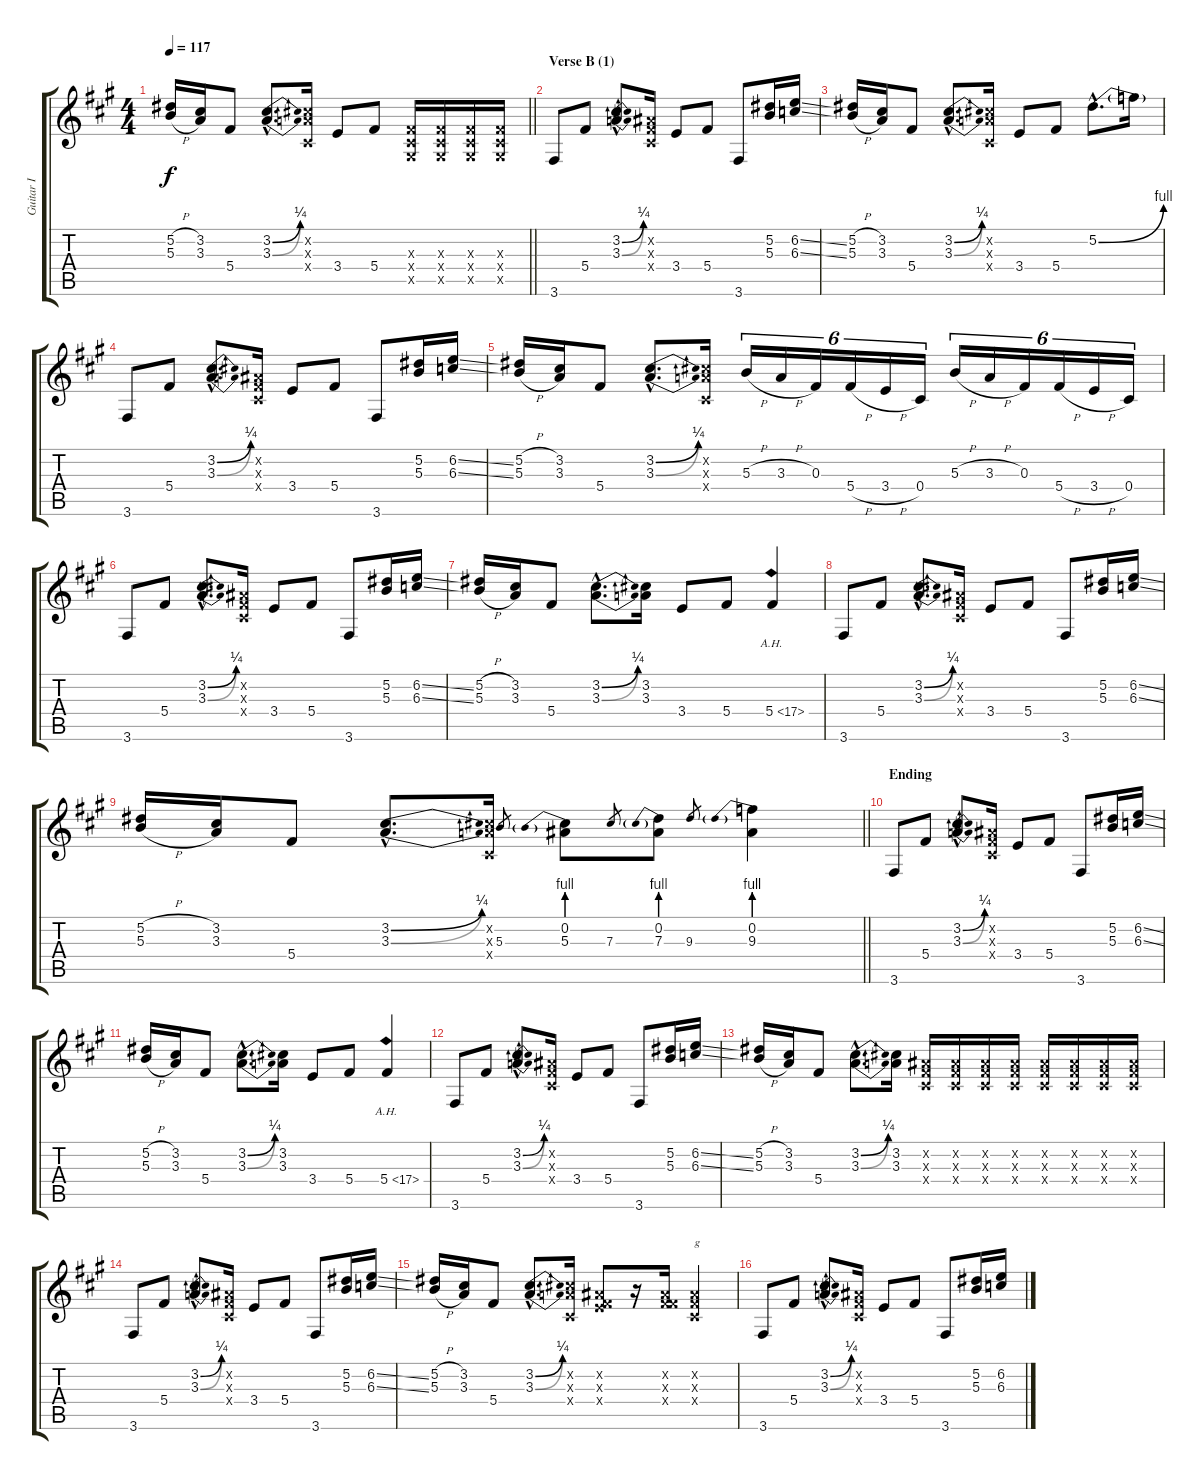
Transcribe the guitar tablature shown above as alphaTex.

\track ("Guitar I" "Guitar I") {instrument distortionguitar}
\staff {score tabs}
\tuning (Eb4 Bb3 Gb3 Db3 Ab2 Eb2) {hide}
\ts (4 4)
\tempo 117
\clef g2
\barLineRight lightlight
\ks f#minor
(5.2{h} 5.3{h}).16{dy f} (3.2 3.3).16 5.4.8 (3.2{be (bend 0 0 60 1) hac} 3.3{be (bend 0 0 60 1) hac}).8{d} (3.2{x} 3.3{x} 0.4{x}).16 3.4.8 5.4.8 (0.3{x} 0.4{x} 0.5{x}).16 (0.3{x} 0.4{x} 0.5{x}).16 (0.3{x} 0.4{x} 0.5{x}).16 (0.3{x} 0.4{x} 0.5{x}).16 |
\section ("" "Verse B (1)")
3.6.8 5.4.8 (3.2{be (bend 0 0 60 1) hac} 3.3{be (bend 0 0 60 1) hac}).8{d} (0.2{x} 0.3{x} 0.4{x}).16 3.4.8 5.4.8 3.6.8 (5.2 5.3).16 (6.2{ss} 6.3{ss}).16 |
(5.2{h} 5.3{h}).16 (3.2 3.3).16 5.4.8 (3.2{be (bend 0 0 60 1) hac} 3.3{be (bend 0 0 60 1) hac}).8{d} (3.2{x} 3.3{x} 0.4{x}).16 3.4.8 5.4.8 5.2{be (bend 0 0 60 4) hac}.8{d} 5.2{t}.16 |
3.6.8 5.4.8 (3.2{be (bend 0 0 60 1) hac} 3.3{be (bend 0 0 60 1) hac}).8{d} (0.2{x} 0.3{x} 0.4{x}).16 3.4.8 5.4.8 3.6.8 (5.2 5.3).16 (6.2{ss} 6.3{ss}).16 |
(5.2{h} 5.3{h}).16 (3.2 3.3).16 5.4.8 (3.2{be (bend 0 0 60 1) hac} 3.3{be (bend 0 0 60 1) hac}).8{d} (3.2{x} 3.3{x} 0.4{x}).16 5.3{h}.16{tu (6 4)} 3.3{h}.16{tu (6 4)} 0.3.16{tu (6 4)} 5.4{h}.16{tu (6 4)} 3.4{h}.16{tu (6 4)} 0.4.16{tu (6 4)} 5.3{h}.16{tu (6 4)} 3.3{h}.16{tu (6 4)} 0.3.16{tu (6 4)} 5.4{h}.16{tu (6 4)} 3.4{h}.16{tu (6 4)} 0.4.16{tu (6 4)} |
3.6.8 5.4.8 (3.2{be (bend 0 0 60 1) hac} 3.3{be (bend 0 0 60 1) hac}).8{d} (0.2{x} 0.3{x} 0.4{x}).16 3.4.8 5.4.8 3.6.8 (5.2 5.3).16 (6.2{ss} 6.3{ss}).16 |
(5.2{h} 5.3{h}).16 (3.2 3.3).16 5.4.8 (3.2{be (bend 0 0 60 1) hac} 3.3{be (bend 0 0 60 1) hac}).8{d} (3.2 3.3).16 3.4.8 5.4.8 5.4{ah 12}.4 |
3.6.8 5.4.8 (3.2{be (bend 0 0 60 1) hac} 3.3{be (bend 0 0 60 1) hac}).8{d} (0.2{x} 0.3{x} 0.4{x}).16 3.4.8 5.4.8 3.6.8 (5.2 5.3).16 (6.2{ss} 6.3{ss}).16 |
\barLineRight lightlight
(5.2{h} 5.3{h}).16 (3.2 3.3).16 5.4.8 (3.2{be (bend 0 0 60 1) hac} 3.3{be (bend 0 0 60 1) hac}).8{d} (3.2{x} 3.3{x} 0.4{x}).16 5.3.8{gr} (0.2 5.3{be (prebend 0 4 60 4)}).8 7.3.8{gr} (0.2 7.3{be (prebend 0 4 60 4)}).8 9.3.8{gr} (0.2 9.3{be (prebend 0 4 60 4)}).4 |
\section ("" "Ending")
3.6.8 5.4.8 (3.2{be (bend 0 0 60 1) hac} 3.3{be (bend 0 0 60 1) hac}).8{d} (0.2{x} 0.3{x} 0.4{x}).16 3.4.8 5.4.8 3.6.8 (5.2 5.3).16 (6.2{ss} 6.3{ss}).16 |
(5.2{h} 5.3{h}).16 (3.2 3.3).16 5.4.8 (3.2{be (bend 0 0 60 1) hac} 3.3{be (bend 0 0 60 1) hac}).8{d} (3.2 3.3).16 3.4.8 5.4.8 5.4{ah 12}.4 |
3.6.8 5.4.8 (3.2{be (bend 0 0 60 1) hac} 3.3{be (bend 0 0 60 1) hac}).8{d} (0.2{x} 0.3{x} 0.4{x}).16 3.4.8 5.4.8 3.6.8 (5.2 5.3).16 (6.2{ss} 6.3{ss}).16 |
(5.2{h} 5.3{h}).16 (3.2 3.3).16 5.4.8 (3.2{be (bend 0 0 60 1) hac} 3.3{be (bend 0 0 60 1) hac}).8{d} (3.2 3.3).16 (0.2{x} 0.3{x} 0.4{x}).16 (0.2{x} 0.3{x} 0.4{x}).16 (0.2{x} 0.3{x} 0.4{x}).16 (0.2{x} 0.3{x} 0.4{x}).16 (0.2{x} 0.3{x} 0.4{x}).16 (0.2{x} 0.3{x} 0.4{x}).16 (0.2{x} 0.3{x} 0.4{x}).16 (0.2{x} 0.3{x} 0.4{x}).16 |
3.6.8 5.4.8 (3.2{be (bend 0 0 60 1) hac} 3.3{be (bend 0 0 60 1) hac}).8{d} (0.2{x} 0.3{x} 0.4{x}).16 3.4.8 5.4.8 3.6.8 (5.2 5.3).16 (6.2{ss} 6.3{ss}).16 |
(5.2{h} 5.3{h}).16 (3.2 3.3).16 5.4.8 (3.2{be (bend 0 0 60 1) hac} 3.3{be (bend 0 0 60 1) hac}).8{d} (3.2{x} 3.3{x} 0.4{x}).16 (0.2{x} 0.3{x} 3.4{x}).8 r.16 (0.2{x} 0.3{x} 5.4{x}).16 (0.2{x} 0.3{x} 0.4{x}).4{txt "g"} |
3.6.8 5.4.8 (3.2{be (bend 0 0 60 1) hac} 3.3{be (bend 0 0 60 1) hac}).8{d} (0.2{x} 0.3{x} 0.4{x}).16 3.4.8 5.4.8 3.6.8 (5.2 5.3).16 (6.2{ss} 6.3{ss}).16
